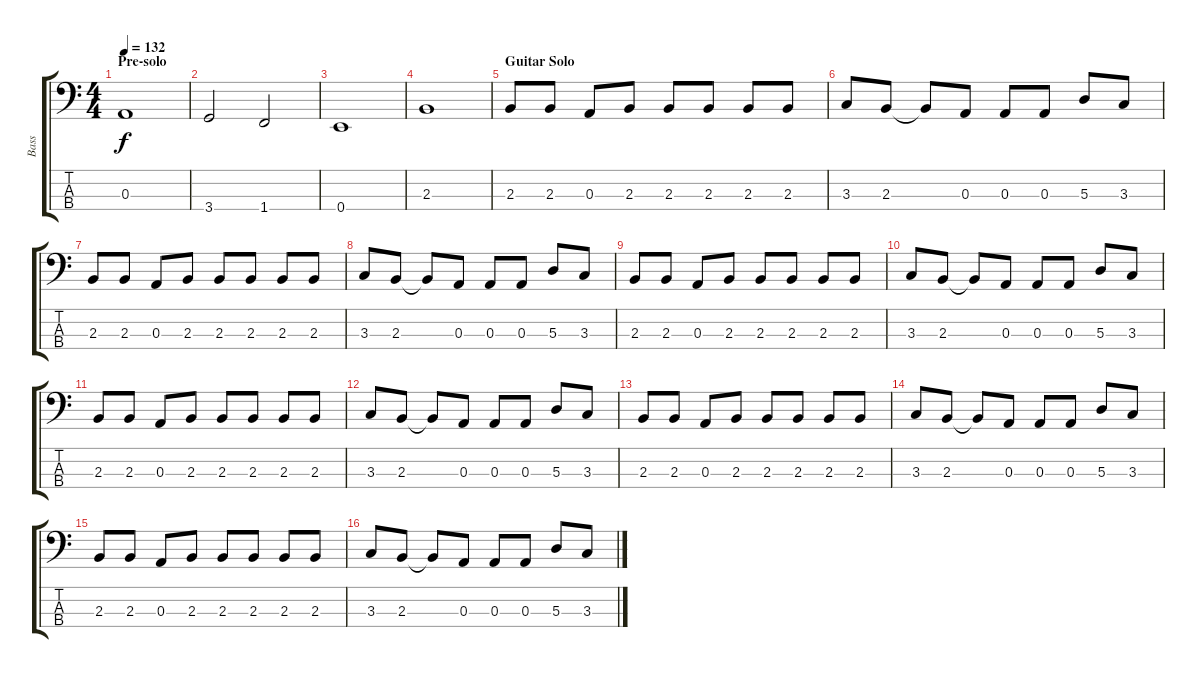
\track ("Bass" "Bass") {instrument electricbassfinger}
\staff {score tabs}
\tuning (G2 D2 A1 E1) {hide}
\ts (4 4)
\section ("" "Pre-solo")
\tempo 132
\clef f4
\ks c
0.3.1{dy f} |
3.4.2 1.4.2 |
0.4.1 |
2.3.1 |
\section ("" "Guitar Solo")
2.3.8 2.3.8 0.3.8 2.3.8 2.3.8 2.3.8 2.3.8 2.3.8 |
3.3.8 2.3.8 2.3{t}.8 0.3.8 0.3.8 0.3.8 5.3.8 3.3.8 |
2.3.8 2.3.8 0.3.8 2.3.8 2.3.8 2.3.8 2.3.8 2.3.8 |
3.3.8 2.3.8 2.3{t}.8 0.3.8 0.3.8 0.3.8 5.3.8 3.3.8 |
2.3.8 2.3.8 0.3.8 2.3.8 2.3.8 2.3.8 2.3.8 2.3.8 |
3.3.8 2.3.8 2.3{t}.8 0.3.8 0.3.8 0.3.8 5.3.8 3.3.8 |
2.3.8 2.3.8 0.3.8 2.3.8 2.3.8 2.3.8 2.3.8 2.3.8 |
3.3.8 2.3.8 2.3{t}.8 0.3.8 0.3.8 0.3.8 5.3.8 3.3.8 |
2.3.8 2.3.8 0.3.8 2.3.8 2.3.8 2.3.8 2.3.8 2.3.8 |
3.3.8 2.3.8 2.3{t}.8 0.3.8 0.3.8 0.3.8 5.3.8 3.3.8 |
2.3.8 2.3.8 0.3.8 2.3.8 2.3.8 2.3.8 2.3.8 2.3.8 |
3.3.8 2.3.8 2.3{t}.8 0.3.8 0.3.8 0.3.8 5.3.8 3.3.8
